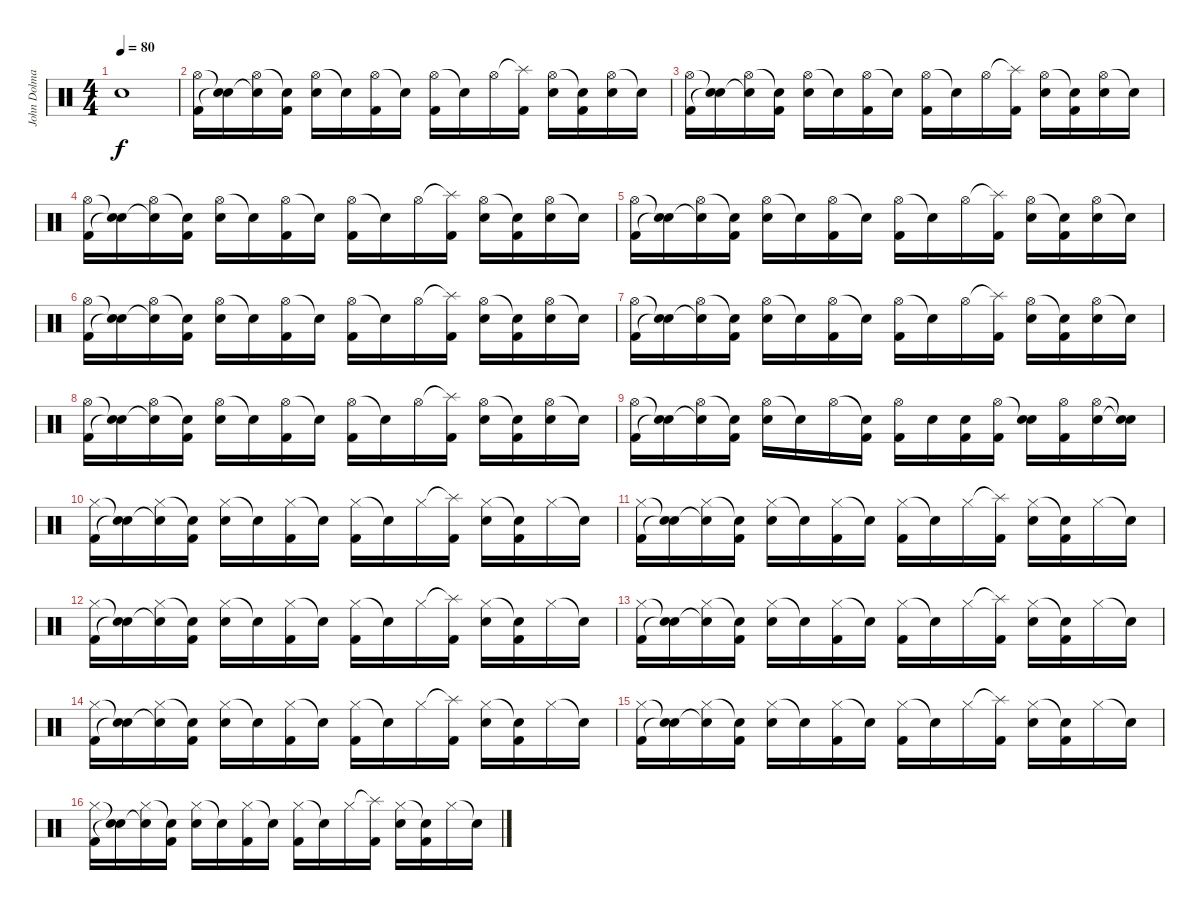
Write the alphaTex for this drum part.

\track ("John Dolmayan" "John Dolma") {instrument percussion}
\staff {score}
\articulation defaults
\ts (4 4)
\tempo 80
\clef neutral
\ks c "Snare (hit)"{t}.1{dy f}
|
("Hi-Hat (open)" "Kick (hit) 2").16{volume 16} ("Snare (hit)"{t} "Snare (hit)"{t}).16 ("Hi-Hat (open)" "Snare (hit)"{t}).16 ("Snare (hit)"{t} "Kick (hit) 2").16 ("Hi-Hat (open)" "Electric Snare (hit)").16 "Snare (hit)"{t}.16 ("Hi-Hat (open)" "Kick (hit) 2").16 "Snare (hit)"{t}.16 ("Hi-Hat (open)" "Kick (hit) 2").16 "Snare (hit)"{t}.16 "Hi-Hat (open)".16 ("Splash (hit)"{t} "Kick (hit) 2").16 ("Hi-Hat (open)" "Electric Snare (hit)").16 ("Snare (hit)"{t} "Kick (hit) 2").16 ("Hi-Hat (open)" "Electric Snare (hit)").16 "Snare (hit)"{t}.16 |
("Hi-Hat (open)" "Kick (hit) 2").16 ("Snare (hit)"{t} "Snare (hit)"{t}).16 ("Hi-Hat (open)" "Snare (hit)"{t}).16 ("Snare (hit)"{t} "Kick (hit) 2").16 ("Hi-Hat (open)" "Electric Snare (hit)").16 "Snare (hit)"{t}.16 ("Hi-Hat (open)" "Kick (hit) 2").16 "Snare (hit)"{t}.16 ("Hi-Hat (open)" "Kick (hit) 2").16 "Snare (hit)"{t}.16 "Hi-Hat (open)".16 ("Splash (hit)"{t} "Kick (hit) 2").16 ("Hi-Hat (open)" "Electric Snare (hit)").16 ("Snare (hit)"{t} "Kick (hit) 2").16 ("Hi-Hat (open)" "Electric Snare (hit)").16 "Snare (hit)"{t}.16 |
("Hi-Hat (open)" "Kick (hit) 2").16{volume 16} ("Snare (hit)"{t} "Snare (hit)"{t}).16 ("Hi-Hat (open)" "Snare (hit)"{t}).16 ("Snare (hit)"{t} "Kick (hit) 2").16 ("Hi-Hat (open)" "Electric Snare (hit)").16 "Snare (hit)"{t}.16 ("Hi-Hat (open)" "Kick (hit) 2").16 "Snare (hit)"{t}.16 ("Hi-Hat (open)" "Kick (hit) 2").16 "Snare (hit)"{t}.16 "Hi-Hat (open)".16 ("Splash (hit)"{t} "Kick (hit) 2").16 ("Hi-Hat (open)" "Electric Snare (hit)").16 ("Snare (hit)"{t} "Kick (hit) 2").16 ("Hi-Hat (open)" "Electric Snare (hit)").16 "Snare (hit)"{t}.16 |
("Hi-Hat (open)" "Kick (hit) 2").16 ("Snare (hit)"{t} "Snare (hit)"{t}).16 ("Hi-Hat (open)" "Snare (hit)"{t}).16 ("Snare (hit)"{t} "Kick (hit) 2").16 ("Hi-Hat (open)" "Electric Snare (hit)").16 "Snare (hit)"{t}.16 ("Hi-Hat (open)" "Kick (hit) 2").16 "Snare (hit)"{t}.16 ("Hi-Hat (open)" "Kick (hit) 2").16 "Snare (hit)"{t}.16 "Hi-Hat (open)".16 ("Splash (hit)"{t} "Kick (hit) 2").16 ("Hi-Hat (open)" "Electric Snare (hit)").16 ("Snare (hit)"{t} "Kick (hit) 2").16 ("Hi-Hat (open)" "Electric Snare (hit)").16 "Snare (hit)"{t}.16 |
("Hi-Hat (open)" "Kick (hit) 2").16{volume 16} ("Snare (hit)"{t} "Snare (hit)"{t}).16 ("Hi-Hat (open)" "Snare (hit)"{t}).16 ("Snare (hit)"{t} "Kick (hit) 2").16 ("Hi-Hat (open)" "Electric Snare (hit)").16 "Snare (hit)"{t}.16 ("Hi-Hat (open)" "Kick (hit) 2").16 "Snare (hit)"{t}.16 ("Hi-Hat (open)" "Kick (hit) 2").16 "Snare (hit)"{t}.16 "Hi-Hat (open)".16 ("Splash (hit)"{t} "Kick (hit) 2").16 ("Hi-Hat (open)" "Electric Snare (hit)").16 ("Snare (hit)"{t} "Kick (hit) 2").16 ("Hi-Hat (open)" "Electric Snare (hit)").16 "Snare (hit)"{t}.16 |
("Hi-Hat (open)" "Kick (hit) 2").16 ("Snare (hit)"{t} "Snare (hit)"{t}).16 ("Hi-Hat (open)" "Snare (hit)"{t}).16 ("Snare (hit)"{t} "Kick (hit) 2").16 ("Hi-Hat (open)" "Electric Snare (hit)").16 "Snare (hit)"{t}.16 ("Hi-Hat (open)" "Kick (hit) 2").16 "Snare (hit)"{t}.16 ("Hi-Hat (open)" "Kick (hit) 2").16 "Snare (hit)"{t}.16 "Hi-Hat (open)".16 ("Splash (hit)"{t} "Kick (hit) 2").16 ("Hi-Hat (open)" "Electric Snare (hit)").16 ("Snare (hit)"{t} "Kick (hit) 2").16 ("Hi-Hat (open)" "Electric Snare (hit)").16 "Snare (hit)"{t}.16 |
("Hi-Hat (open)" "Kick (hit) 2").16{volume 16} ("Snare (hit)"{t} "Snare (hit)"{t}).16 ("Hi-Hat (open)" "Snare (hit)"{t}).16 ("Snare (hit)"{t} "Kick (hit) 2").16 ("Hi-Hat (open)" "Electric Snare (hit)").16 "Snare (hit)"{t}.16 ("Hi-Hat (open)" "Kick (hit) 2").16 "Snare (hit)"{t}.16 ("Hi-Hat (open)" "Kick (hit) 2").16 "Snare (hit)"{t}.16 "Hi-Hat (open)".16 ("Splash (hit)"{t} "Kick (hit) 2").16 ("Hi-Hat (open)" "Electric Snare (hit)").16 ("Snare (hit)"{t} "Kick (hit) 2").16 ("Hi-Hat (open)" "Electric Snare (hit)").16 "Snare (hit)"{t}.16 |
("Hi-Hat (open)" "Kick (hit) 2").16 ("Snare (hit)"{t} "Snare (hit)"{t}).16 ("Hi-Hat (open)" "Snare (hit)"{t}).16 ("Snare (hit)"{t} "Kick (hit) 2").16 ("Hi-Hat (open)" "Electric Snare (hit)").16 "Snare (hit)"{t}.16 "Hi-Hat (open)".16 ("Snare (hit)"{t} "Kick (hit) 2").16 ("Hi-Hat (open)" "Kick (hit) 2").16 "Electric Snare (hit)".16 ("Electric Snare (hit)" "Kick (hit) 2").16 ("Hi-Hat (open)" "Kick (hit) 2").16 ("Snare (hit)"{t} "Electric Snare (hit)").16 ("Hi-Hat (open)" "Kick (hit) 2").16 ("Hi-Hat (open)" "Electric Snare (hit)").16 ("Snare (hit)"{t} "Electric Snare (hit)"{t}).16 |
("Hi-Hat (closed)" "Kick (hit) 2").16 ("Snare (hit)"{t} "Snare (hit)"{t}).16 ("Hi-Hat (closed)" "Snare (hit)"{t}).16 ("Snare (hit)"{t} "Kick (hit) 2").16 ("Hi-Hat (closed)" "Electric Snare (hit)").16 "Snare (hit)"{t}.16 ("Hi-Hat (closed)" "Kick (hit) 2").16 "Snare (hit)"{t}.16 ("Hi-Hat (closed)" "Kick (hit) 2").16 "Snare (hit)"{t}.16 "Hi-Hat (closed)".16 ("Splash (hit)"{t} "Kick (hit) 2").16 ("Hi-Hat (closed)" "Electric Snare (hit)").16 ("Snare (hit)"{t} "Kick (hit) 2").16 "Hi-Hat (closed)".16 "Snare (hit)"{t}.16 |
("Hi-Hat (closed)" "Kick (hit) 2").16 ("Snare (hit)"{t} "Snare (hit)"{t}).16 ("Hi-Hat (closed)" "Snare (hit)"{t}).16 ("Snare (hit)"{t} "Kick (hit) 2").16 ("Hi-Hat (closed)" "Electric Snare (hit)").16 "Snare (hit)"{t}.16 ("Hi-Hat (closed)" "Kick (hit) 2").16 "Snare (hit)"{t}.16 ("Hi-Hat (closed)" "Kick (hit) 2").16 "Snare (hit)"{t}.16 "Hi-Hat (closed)".16 ("Splash (hit)"{t} "Kick (hit) 2").16 ("Hi-Hat (closed)" "Electric Snare (hit)").16 ("Snare (hit)"{t} "Kick (hit) 2").16 "Hi-Hat (closed)".16 "Snare (hit)"{t}.16 |
("Hi-Hat (closed)" "Kick (hit) 2").16 ("Snare (hit)"{t} "Snare (hit)"{t}).16 ("Hi-Hat (closed)" "Snare (hit)"{t}).16 ("Snare (hit)"{t} "Kick (hit) 2").16 ("Hi-Hat (closed)" "Electric Snare (hit)").16 "Snare (hit)"{t}.16 ("Hi-Hat (closed)" "Kick (hit) 2").16 "Snare (hit)"{t}.16 ("Hi-Hat (closed)" "Kick (hit) 2").16 "Snare (hit)"{t}.16 "Hi-Hat (closed)".16 ("Splash (hit)"{t} "Kick (hit) 2").16 ("Hi-Hat (closed)" "Electric Snare (hit)").16 ("Snare (hit)"{t} "Kick (hit) 2").16 "Hi-Hat (closed)".16 "Snare (hit)"{t}.16 |
("Hi-Hat (closed)" "Kick (hit) 2").16 ("Snare (hit)"{t} "Snare (hit)"{t}).16 ("Hi-Hat (closed)" "Snare (hit)"{t}).16 ("Snare (hit)"{t} "Kick (hit) 2").16 ("Hi-Hat (closed)" "Electric Snare (hit)").16 "Snare (hit)"{t}.16 ("Hi-Hat (closed)" "Kick (hit) 2").16 "Snare (hit)"{t}.16 ("Hi-Hat (closed)" "Kick (hit) 2").16 "Snare (hit)"{t}.16 "Hi-Hat (closed)".16 ("Splash (hit)"{t} "Kick (hit) 2").16 ("Hi-Hat (closed)" "Electric Snare (hit)").16 ("Snare (hit)"{t} "Kick (hit) 2").16 "Hi-Hat (closed)".16 "Snare (hit)"{t}.16 |
("Hi-Hat (closed)" "Kick (hit) 2").16 ("Snare (hit)"{t} "Snare (hit)"{t}).16 ("Hi-Hat (closed)" "Snare (hit)"{t}).16 ("Snare (hit)"{t} "Kick (hit) 2").16 ("Hi-Hat (closed)" "Electric Snare (hit)").16 "Snare (hit)"{t}.16 ("Hi-Hat (closed)" "Kick (hit) 2").16 "Snare (hit)"{t}.16 ("Hi-Hat (closed)" "Kick (hit) 2").16 "Snare (hit)"{t}.16 "Hi-Hat (closed)".16 ("Splash (hit)"{t} "Kick (hit) 2").16 ("Hi-Hat (closed)" "Electric Snare (hit)").16 ("Snare (hit)"{t} "Kick (hit) 2").16 "Hi-Hat (closed)".16 "Snare (hit)"{t}.16 |
("Hi-Hat (closed)" "Kick (hit) 2").16 ("Snare (hit)"{t} "Snare (hit)"{t}).16 ("Hi-Hat (closed)" "Snare (hit)"{t}).16 ("Snare (hit)"{t} "Kick (hit) 2").16 ("Hi-Hat (closed)" "Electric Snare (hit)").16 "Snare (hit)"{t}.16 ("Hi-Hat (closed)" "Kick (hit) 2").16 "Snare (hit)"{t}.16 ("Hi-Hat (closed)" "Kick (hit) 2").16 "Snare (hit)"{t}.16 "Hi-Hat (closed)".16 ("Splash (hit)"{t} "Kick (hit) 2").16 ("Hi-Hat (closed)" "Electric Snare (hit)").16 ("Snare (hit)"{t} "Kick (hit) 2").16 "Hi-Hat (closed)".16 "Snare (hit)"{t}.16 |
("Hi-Hat (closed)" "Kick (hit) 2").16 ("Snare (hit)"{t} "Snare (hit)"{t}).16 ("Hi-Hat (closed)" "Snare (hit)"{t}).16 ("Snare (hit)"{t} "Kick (hit) 2").16 ("Hi-Hat (closed)" "Electric Snare (hit)").16 "Snare (hit)"{t}.16 ("Hi-Hat (closed)" "Kick (hit) 2").16 "Snare (hit)"{t}.16 ("Hi-Hat (closed)" "Kick (hit) 2").16 "Snare (hit)"{t}.16 "Hi-Hat (closed)".16 ("Splash (hit)"{t} "Kick (hit) 2").16 ("Hi-Hat (closed)" "Electric Snare (hit)").16 ("Snare (hit)"{t} "Kick (hit) 2").16 "Hi-Hat (closed)".16 "Snare (hit)"{t}.16
